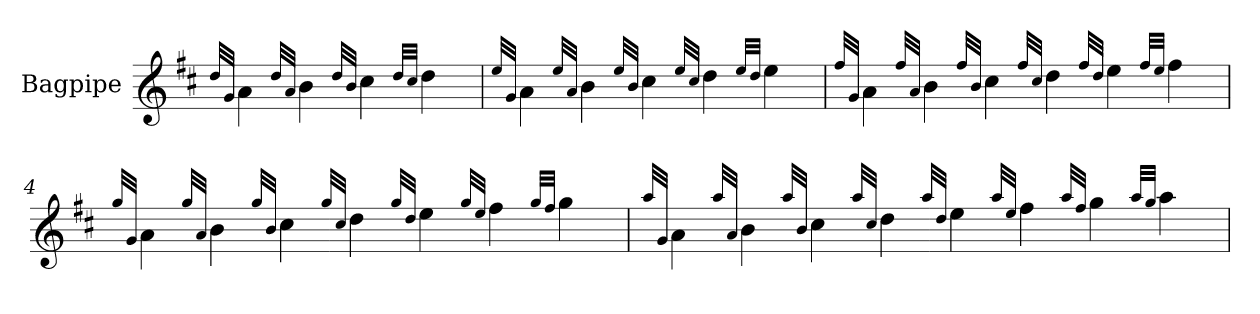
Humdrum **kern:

**kern
*part1
*staff1
*I"Bagpipe
*I'Bag
*k[f#c#]
=1
32qdd/LLL
32qg/JJJ
4a\
32qdd/LLL
32qa/JJJ
4b\
32qdd/LLL
32qb/JJJ
4cc#\
32qdd/LLL
32qcc#/JJJ
4dd\
=2
32qee/LLL
32qg/JJJ
4a\
32qee/LLL
32qa/JJJ
4b\
32qee/LLL
32qb/JJJ
4cc#\
32qee/LLL
32qcc#/JJJ
4dd\
32qee/LLL
32qdd/JJJ
4ee\
=3
32qff#/LLL
32qg/JJJ
4a\
32qff#/LLL
32qa/JJJ
4b\
32qff#/LLL
32qb/JJJ
4cc#\
32qff#/LLL
32qcc#/JJJ
4dd\
32qff#/LLL
32qdd/JJJ
4ee\
32qff#/LLL
32qee/JJJ
4ff#\
=4
32qgg/LLL
32qg/JJJ
4a\
32qgg/LLL
32qa/JJJ
4b\
32qgg/LLL
32qb/JJJ
4cc#\
32qgg/LLL
32qcc#/JJJ
4dd\
32qgg/LLL
32qdd/JJJ
4ee\
32qgg/LLL
32qee/JJJ
4ff#\
32qgg/LLL
32qff#/JJJ
4gg\
=5
32qaa/LLL
32qg/JJJ
4a\
32qaa/LLL
32qa/JJJ
4b\
32qaa/LLL
32qb/JJJ
4cc#\
32qaa/LLL
32qcc#/JJJ
4dd\
32qaa/LLL
32qdd/JJJ
4ee\
32qaa/LLL
32qee/JJJ
4ff#\
32qaa/LLL
32qff#/JJJ
4gg\
32qaa/LLL
32qgg/JJJ
4aa\
=
*-
